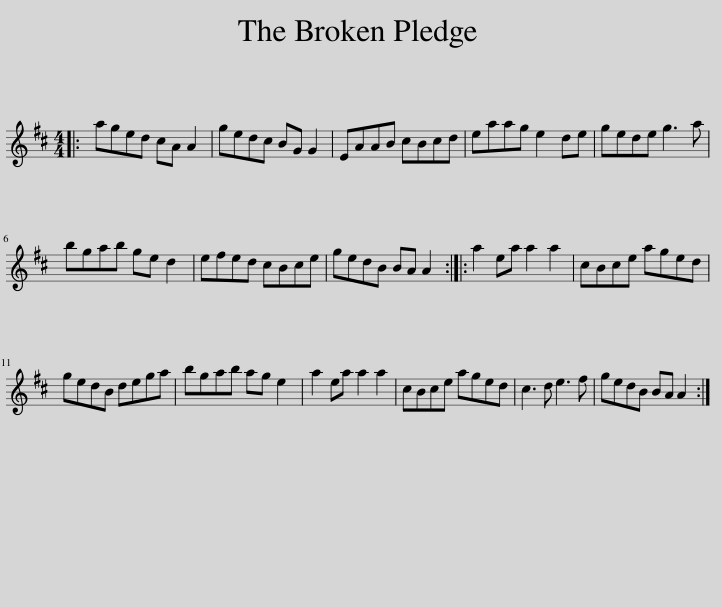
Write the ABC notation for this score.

X:1
L:1/8
M:4/4
I:linebreak $
K:D
V:1 treble
V:1
|: aged cA A2 | gedc BG G2 | EAAB cBcd | eaag e2 de | gede g3 a |$ %5
 bgab ge d2 | efed cBce | gedB BA A2 :: a2 ea a2 a2 | cBce aged |$ %10
 gedB dega | bgab ag e2 | a2 ea a2 a2 | cBce aged | c3 d e3 f | %15
 gedB BA A2 :| %16
